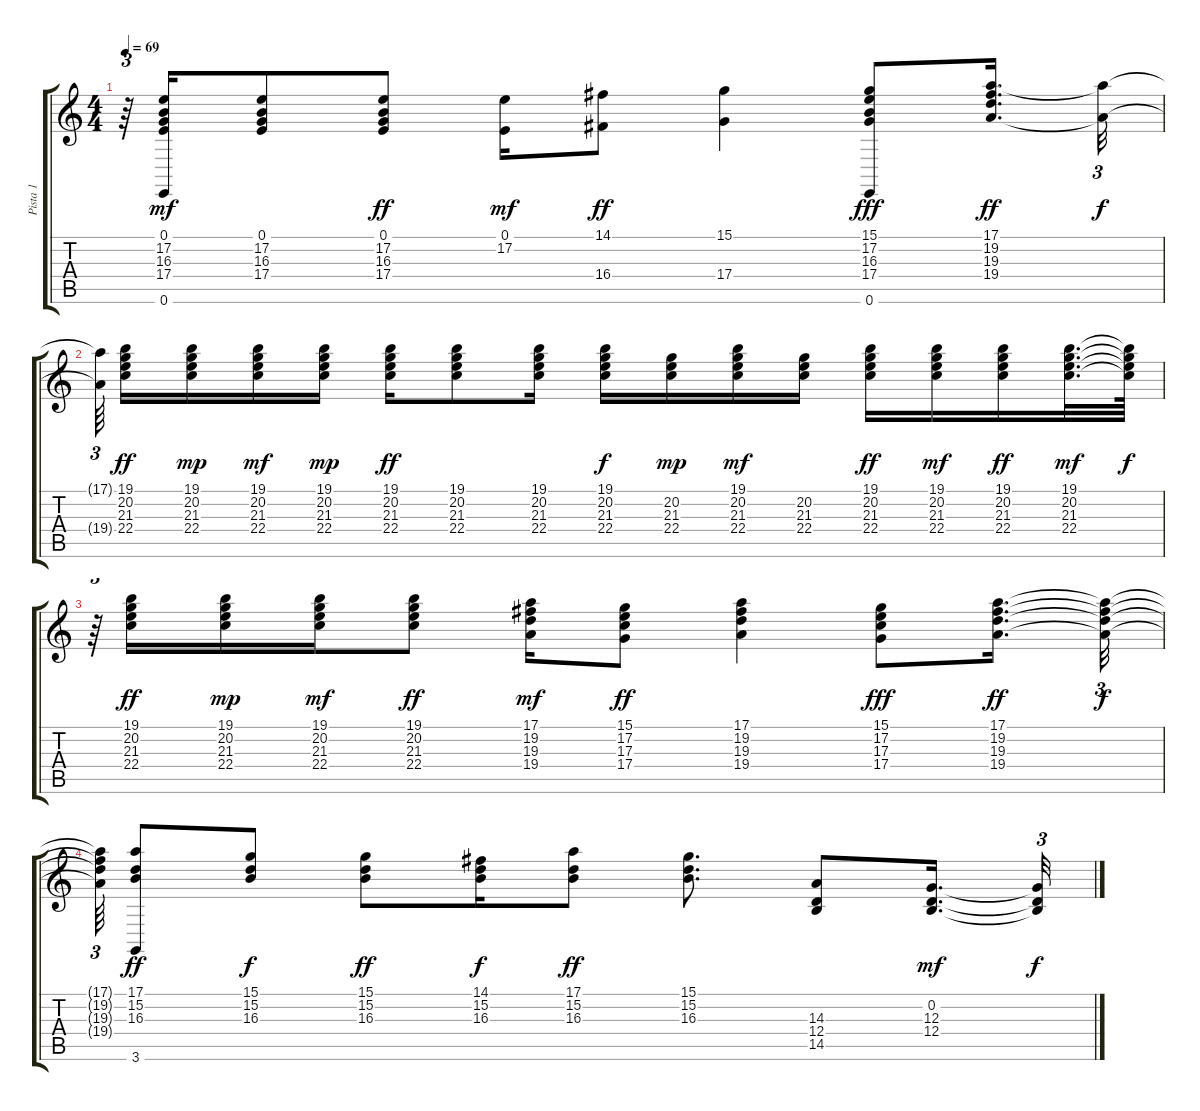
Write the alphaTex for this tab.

\track ("Pista 1" "Pista 1") {instrument acousticgrandpiano}
\staff {score tabs}
\tuning (E4 B3 G3 D3 A2 E2) {hide}
\ts (4 4)
\tempo 69
\clef g2
\ks c
r.64{tu (3 2) dy f} (0.1 17.2 16.3 17.4 0.6).16{dy mf} (0.1 17.2 16.3 17.4).8 (0.1 17.2 16.3 17.4).8{dy ff} (0.1 17.2).16{dy mf} (14.1 16.4).8{dy ff} (15.1 17.4).4 (15.1 17.2 16.3 17.4 0.6).8{dy fff} (17.1 19.2 19.3 19.4).16{d dy ff} (17.1{t} 19.4{t}).32{tu (3 2) dy f} |
(17.1{t} 19.4{t}).64{tu (3 2) beam splitsecondary} (19.1 20.2 21.3 22.4).16{dy ff} (19.1 20.2 21.3 22.4).16{dy mp} (19.1 20.2 21.3 22.4).16{dy mf} (19.1 20.2 21.3 22.4).16{dy mp} (19.1 20.2 21.3 22.4).16{dy ff} (19.1 20.2 21.3 22.4).8 (19.1 20.2 21.3 22.4).16 (19.1 20.2 21.3 22.4).16{dy f} (20.2 21.3 22.4).16{dy mp} (19.1 20.2 21.3 22.4).16{dy mf} (20.2 21.3 22.4).16 (19.1 20.2 21.3 22.4).16{dy ff} (19.1 20.2 21.3 22.4).16{dy mf} (19.1 20.2 21.3 22.4).16{dy ff} (19.1 20.2 21.3 22.4).32{d dy mf} (19.1{t} 20.2{t} 21.3{t} 22.4{t}).64{dy f} |
r.64{tu (3 2)} (19.1 20.2 21.3 22.4).16{dy ff} (19.1 20.2 21.3 22.4).16{dy mp} (19.1 20.2 21.3 22.4).16{dy mf} (19.1 20.2 21.3 22.4).8{dy ff} (17.1 19.2 19.3 19.4).16{dy mf} (15.1 17.2 17.3 17.4).8{dy ff} (17.1 19.2 19.3 19.4).4 (15.1 17.2 17.3 17.4).8{dy fff} (17.1 19.2 19.3 19.4).16{d dy ff} (17.1{t} 19.2{t} 19.3{t} 19.4{t}).32{tu (3 2) dy f} |
(17.1{t} 19.2{t} 19.3{t} 19.4{t}).64{tu (3 2)} (17.1 15.2 16.3 3.6).8{dy ff} (15.1 15.2 16.3).8{dy f} (15.1 15.2 16.3).8{dy ff} (14.1 15.2 16.3).16{dy f} (17.1 15.2 16.3).8{dy ff} (15.1 15.2 16.3).8{d} (14.3 12.4 14.5).8 (0.2 12.3 12.4).16{d dy mf} (0.2{t} 12.3{t} 12.4{t}).32{tu (3 2) dy f}
